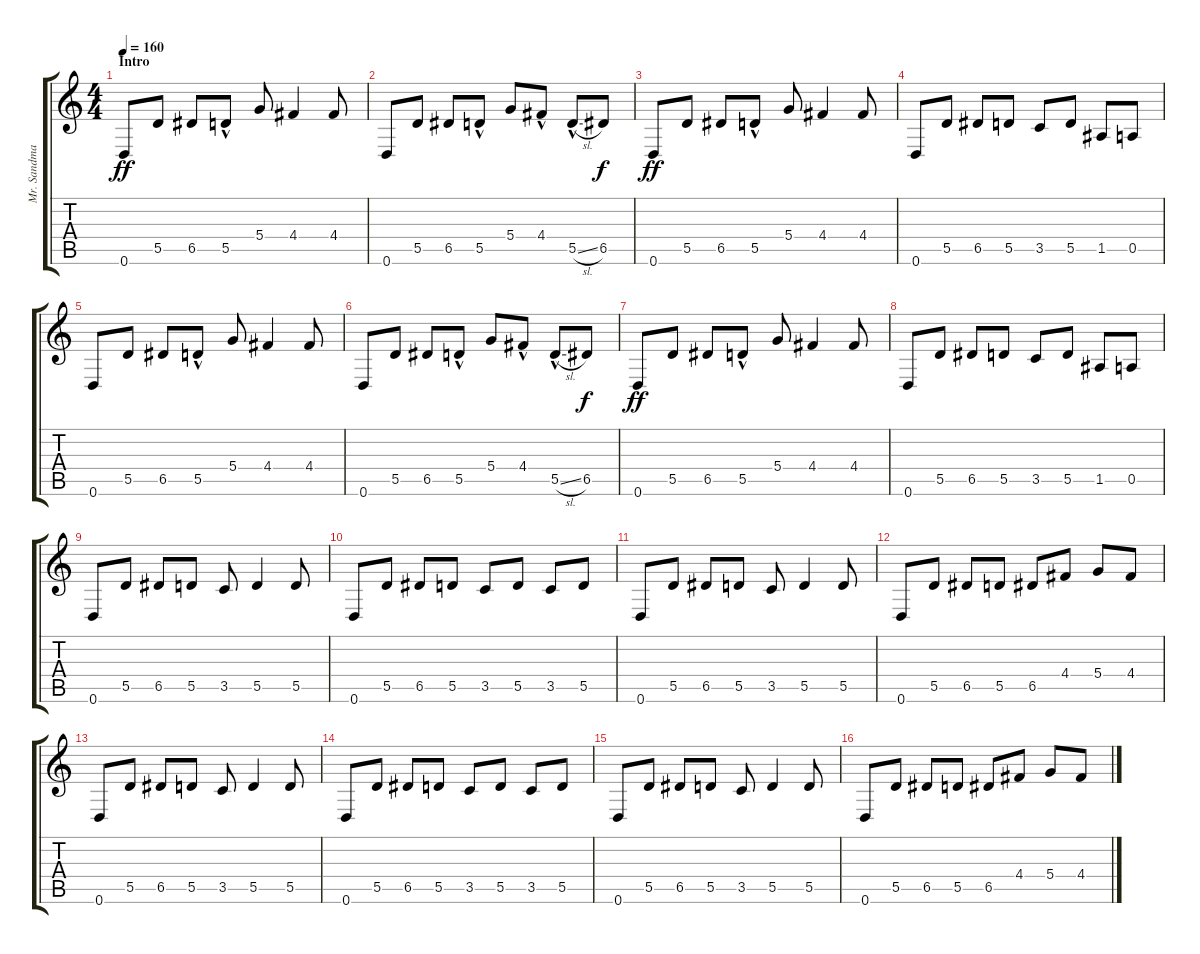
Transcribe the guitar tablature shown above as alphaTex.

\track ("Mr. Sandman" "Mr. Sandma") {instrument electricguitarclean}
\staff {score tabs}
\tuning (E4 B3 G3 D3 A2 D2) {hide}
\ts (4 4)
\section ("" "Intro")
\tempo 160
\tempo 80
\tempo 160
\clef g2
\ks c
0.6.8{dy ff instrument electricguitarclean} 5.5.8 6.5.8 5.5{hac}.8 5.4.8 4.4.4 4.4.8 |
0.6.8 5.5.8 6.5.8 5.5{hac}.8 5.4.8 4.4{hac}.8 5.5{sl hac}.8 6.5.8{dy f} |
0.6.8{dy ff} 5.5.8 6.5.8 5.5{hac}.8 5.4.8 4.4.4 4.4.8 |
0.6.8 5.5.8 6.5.8 5.5.8 3.5.8 5.5.8 1.5.8 0.5.8 |
0.6.8 5.5.8 6.5.8 5.5{hac}.8 5.4.8 4.4.4 4.4.8 |
0.6.8 5.5.8 6.5.8 5.5{hac}.8 5.4.8 4.4{hac}.8 5.5{sl hac}.8 6.5.8{dy f} |
0.6.8{dy ff} 5.5.8 6.5.8 5.5{hac}.8 5.4.8 4.4.4 4.4.8 |
0.6.8 5.5.8 6.5.8 5.5.8 3.5.8 5.5.8 1.5.8 0.5.8 |
0.6.8 5.5.8 6.5.8 5.5.8 3.5.8 5.5.4 5.5.8 |
0.6.8 5.5.8 6.5.8 5.5.8 3.5.8 5.5.8 3.5.8 5.5.8 |
0.6.8 5.5.8 6.5.8 5.5.8 3.5.8 5.5.4 5.5.8 |
0.6.8 5.5.8 6.5.8 5.5.8 6.5.8 4.4.8 5.4.8 4.4.8 |
0.6.8 5.5.8 6.5.8 5.5.8 3.5.8 5.5.4 5.5.8 |
0.6.8 5.5.8 6.5.8 5.5.8 3.5.8 5.5.8 3.5.8 5.5.8 |
0.6.8 5.5.8 6.5.8 5.5.8 3.5.8 5.5.4 5.5.8 |
0.6.8 5.5.8 6.5.8 5.5.8 6.5.8 4.4.8 5.4.8 4.4.8
